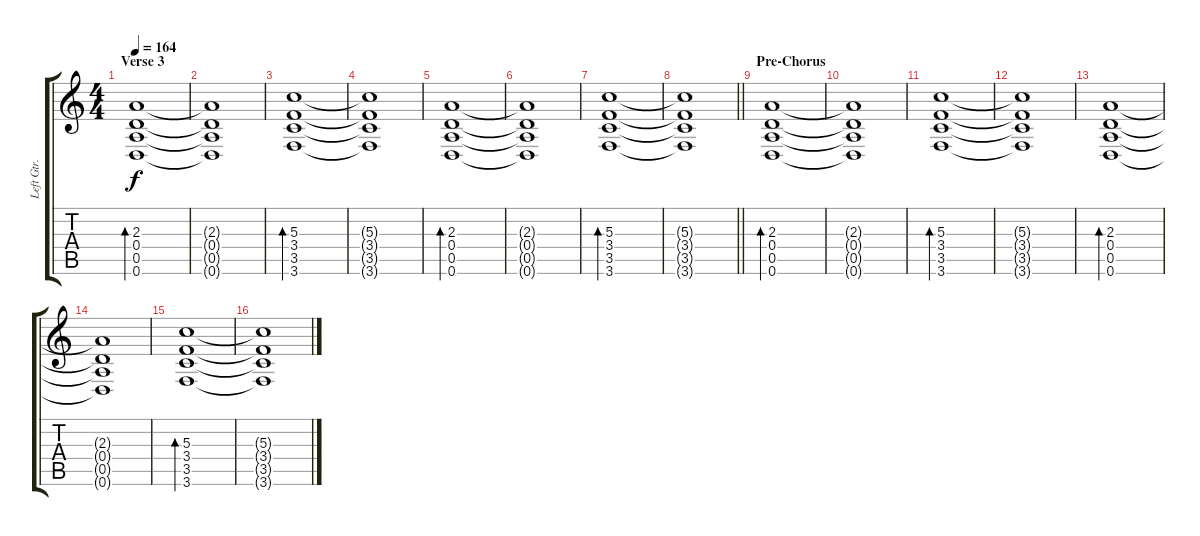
\track ("Left Gtr. Janne" "Left Gtr. ") {instrument distortionguitar}
\staff {score tabs}
\tuning (E4 B3 G3 D3 A2 D2) {hide}
\ts (4 4)
\section ("" "Verse 3")
\tempo 164
\clef g2
\ks c
(2.3 0.4 0.5 0.6).1{bd 120 dy f instrument electricguitarclean} |
(2.3{t} 0.4{t} 0.5{t} 0.6{t}).1{instrument electricguitarclean} |
(5.3 3.4 3.5 3.6).1{bd 120 instrument electricguitarclean} |
(5.3{t} 3.4{t} 3.5{t} 3.6{t}).1{instrument electricguitarclean} |
(2.3 0.4 0.5 0.6).1{bd 120 instrument electricguitarclean} |
(2.3{t} 0.4{t} 0.5{t} 0.6{t}).1{instrument electricguitarclean} |
(5.3 3.4 3.5 3.6).1{bd 120 instrument electricguitarclean} |
\barLineRight lightlight
(5.3{t} 3.4{t} 3.5{t} 3.6{t}).1{instrument electricguitarclean} |
\section ("" "Pre-Chorus")
(2.3 0.4 0.5 0.6).1{bd 120 instrument electricguitarclean} |
(2.3{t} 0.4{t} 0.5{t} 0.6{t}).1{instrument electricguitarclean} |
(5.3 3.4 3.5 3.6).1{bd 120 instrument electricguitarclean} |
(5.3{t} 3.4{t} 3.5{t} 3.6{t}).1{instrument electricguitarclean} |
(2.3 0.4 0.5 0.6).1{bd 120 instrument electricguitarclean} |
(2.3{t} 0.4{t} 0.5{t} 0.6{t}).1{instrument electricguitarclean} |
(5.3 3.4 3.5 3.6).1{bd 120 instrument electricguitarclean} |
(5.3{t} 3.4{t} 3.5{t} 3.6{t}).1{instrument electricguitarclean}
